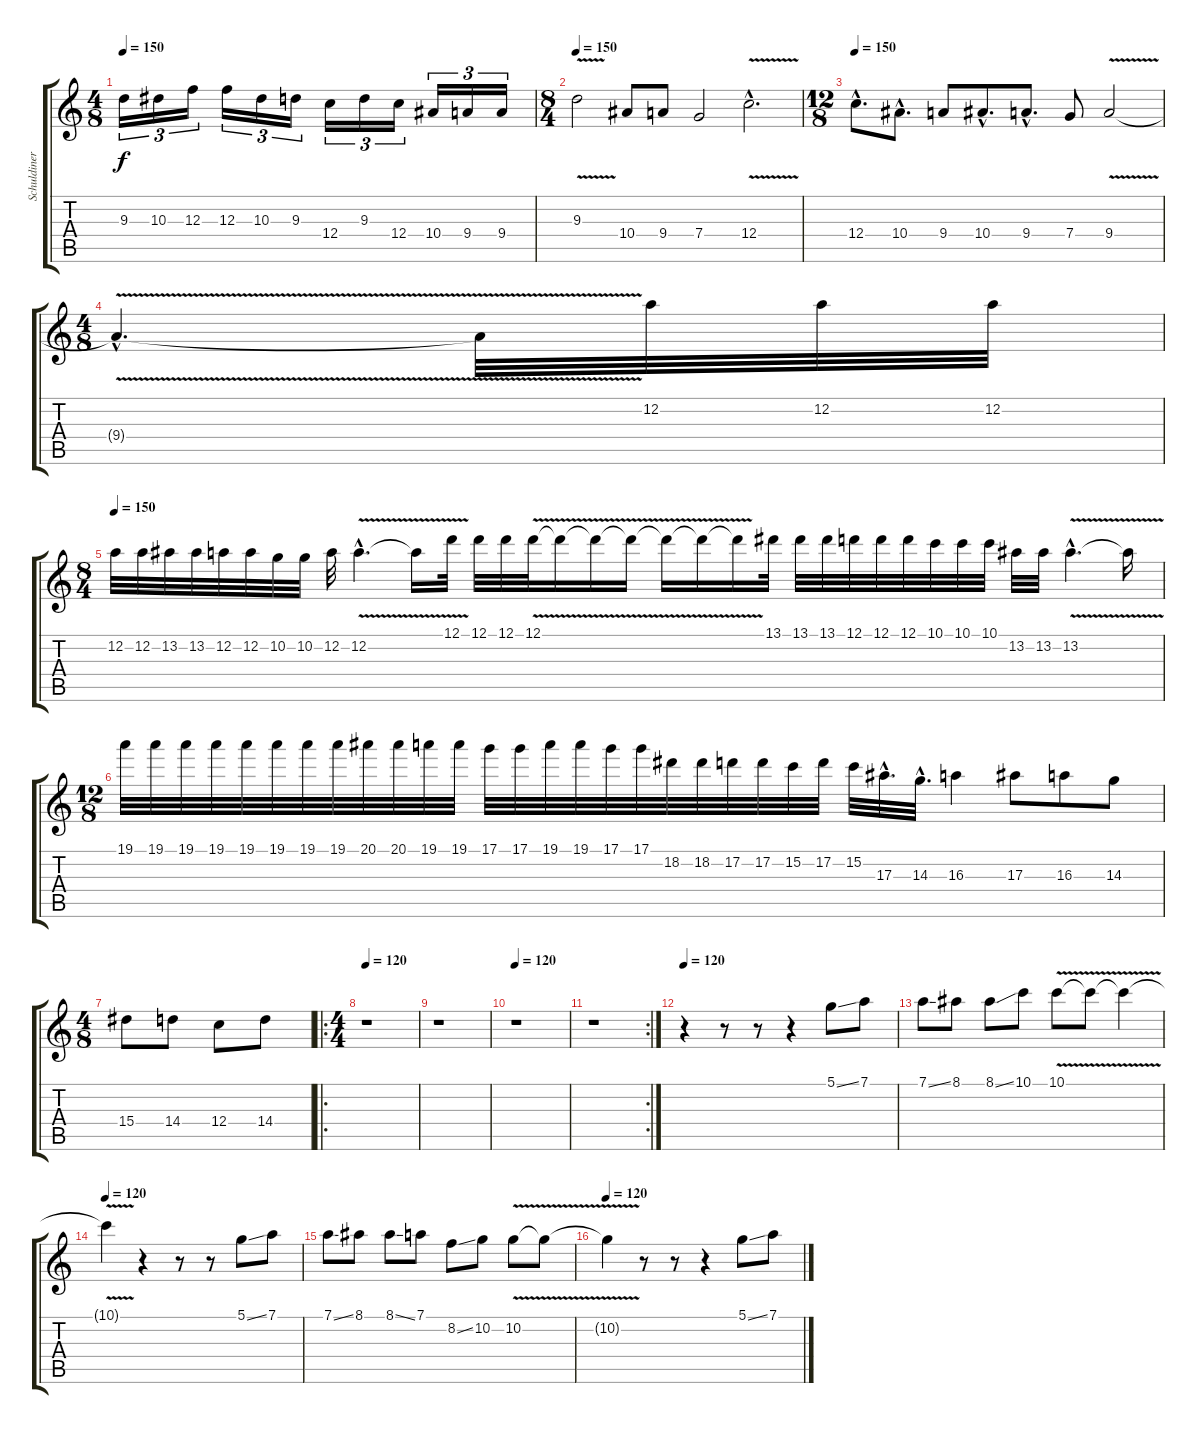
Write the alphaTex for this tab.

\track ("Schuldiner" "Schuldiner") {instrument distortionguitar}
\staff {score tabs}
\tuning (D4 A3 F3 C3 G2 D2) {hide}
\ts (4 8)
\tempo 150
\clef g2
\ks c
9.3.16{tu (3 2) dy f} 10.3.16{tu (3 2)} 12.3.16{tu (3 2)} 12.3.16{tu (3 2)} 10.3.16{tu (3 2)} 9.3.16{tu (3 2)} 12.4.16{tu (3 2)} 9.3.16{tu (3 2)} 12.4.16{tu (3 2)} 10.4.16{tu (3 2)} 9.4.16{tu (3 2)} 9.4.16{tu (3 2)} |
\ts (8 4)
\tempo 150
9.3{v}.2 10.4.8 9.4.8 7.4.2 12.4{v hac}.2{d} |
\ts (12 8)
\tempo 150
12.4{hac}.8{d} 10.4{hac}.8{d} 9.4.8 10.4{hac}.8{d} 9.4{hac}.8{d} 7.4.8 9.4{v}.2 |
\ts (4 8)
9.4{v hac t}.4{d} 9.4{v t}.32 12.2.32 12.2.32 12.2.32 |
\ts (8 4)
\tempo 150
12.2.32 12.2.32 13.2.32 13.2.32 12.2.32 12.2.32 10.2.32 10.2.32 12.2.32 12.2{v hac}.4{d} 12.2{v t}.16 12.1{v}.32 12.1.32 12.1.32 12.1{v}.32 12.1{v t}.16 12.1{v t}.16 12.1{v t}.16 12.1{v t}.16 12.1{v t}.16 12.1{v t}.16 13.1.32 13.1.32 13.1.32 12.1.32 12.1.32 12.1.32 10.1.32 10.1.32 10.1.32 13.2.32 13.2.32 13.2{v hac}.4{d} 13.2{v t}.16 |
\ts (12 8)
19.1.32 19.1.32 19.1.32 19.1.32 19.1.32 19.1.32 19.1.32 19.1.32 20.1.32 20.1.32 19.1.32 19.1.32 17.1.32 17.1.32 19.1.32 19.1.32 17.1.32 17.1.32 18.2.32 18.2.32 17.2.32 17.2.32 15.2.32 17.2.32 15.2.32 17.3{hac}.32{d} 14.3{hac}.32{d} 16.3.4 17.3.8 16.3.8 14.3.8 |
\ts (4 8)
15.4.8 14.4.8 12.4.8 14.4.8 |
\ro
\ts (4 4)
\tempo 120
r.1 |
r.1 |
\tempo 120
r.1 |
\rc 2
r.1 |
\tempo 120
r.4 r.8 r.8 r.4 5.1{ss}.8 7.1.8 |
7.1{ss}.8 8.1.8 8.1{ss}.8 10.1.8 10.1{v}.8 10.1{v t}.8 10.1{v t}.4 |
\tempo 120
10.1{v t}.4 r.4 r.8 r.8 5.1{ss}.8 7.1.8 |
7.1{ss}.8 8.1.8 8.1{ss}.8 7.1.8 8.2{ss}.8 10.2.8 10.2{v}.8 10.2{v t}.8 |
\tempo 120
10.2{v t}.4 r.8 r.8 r.4 5.1{ss}.8 7.1.8
